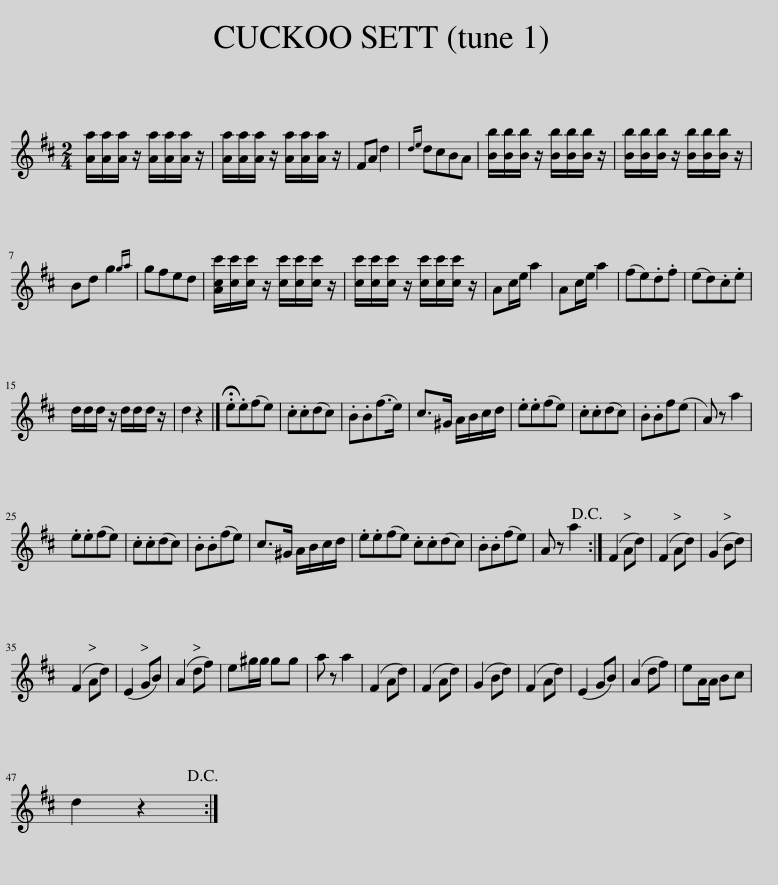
X:1
L:1/8
M:2/4
I:linebreak $
K:D
V:1 treble
V:1
 [Aa]/[Aa]/[Aa]/ z/ [Aa]/[Aa]/[Aa]/ z/ | [Aa]/[Aa]/[Aa]/ z/ [Aa]/[Aa]/[Aa]/ z/ | FA d2 |{de} dcBA | [Bb]/[Bb]/[Bb]/ z/ [Bb]/[Bb]/[Bb]/ z/ | %5
 [Bb]/[Bb]/[Bb]/ z/ [Bb]/[Bb]/[Bb]/ z/ |$ Bd g2{ga} | gfed | [Acc']/[cc']/[cc']/ z/ [cc']/[cc']/[cc']/ z/ | [cc']/[cc']/[cc']/ z/ [cc']/[cc']/[cc']/ z/ | %10
 Ac/e/ a2 | Ac/e/ a2 | (fe).d.f | (ed).c.e |$ d/d/d/ z/ d/d/d/ z/ | %15
 d2 z2 |] .!fermata!e.e(fe) | .c.c(dc) | .B.B(f>e) | c>^G A/B/c/d/ | %20
 .e.e(fe) | .c.c(dc) | .B.Bf(e | A) z a2 |$ .e.e(fe) | %25
 .c.c(dc) | .B.B(fe) | c>^G A/B/c/d/ | .e.e(fe) .c.c(dc) | .B.B(fe) | %30
 A z a2!D.C.! :| (F2 Ad) | (F2 Ad) | (G2 Bd) |$ (F2 Ad) | %35
 (E2 GB) | (A2 df) | e^g/g/ gg | a z a2 | (F2 Ad) | %40
 (F2 Ad) | (G2 Bd) | (F2 Ad) | (E2 GB) | (A2 df) | %45
 eA/A/ Bc |$ d2 z2!D.C.! :| %47
